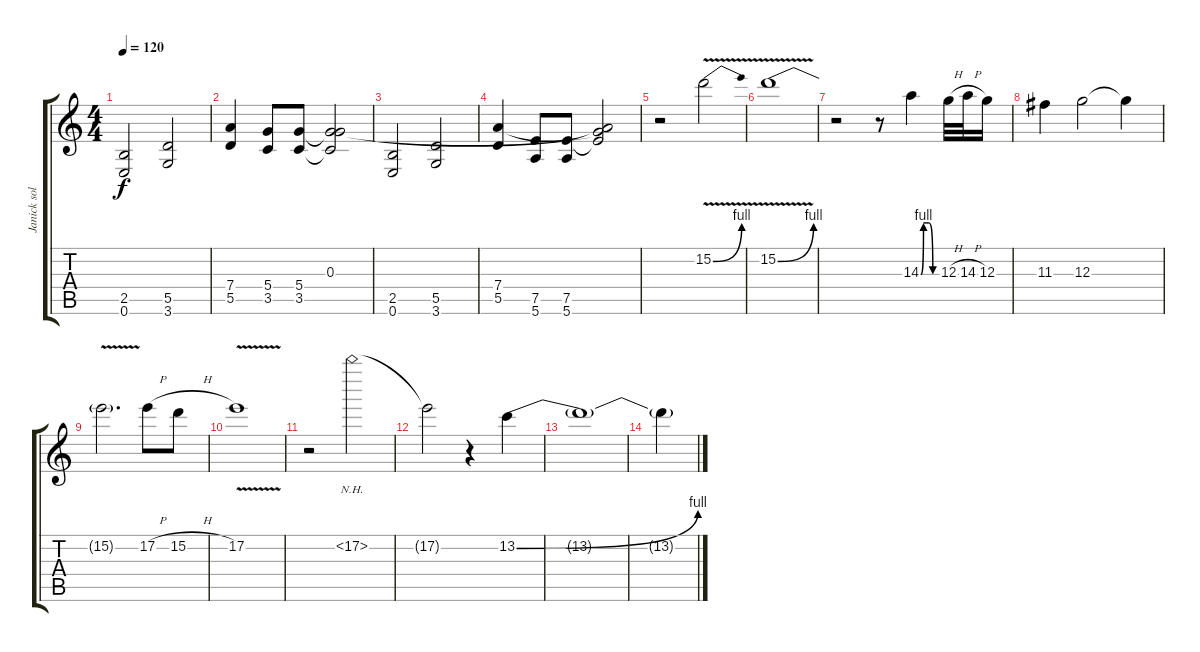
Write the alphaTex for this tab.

\track ("Janick solo" "Janick sol") {instrument distortionguitar}
\staff {score tabs}
\tuning (E4 B3 G3 D3 A2 E2) {hide}
\ts (4 4)
\tempo 120
\clef g2
\ks c
(2.5 0.6).2{dy f} (5.5 3.6).2 |
(7.4 5.5).4 (5.4 3.5).8 (5.4 3.5).8 (0.3 5.4{t} 3.5{t}).2 |
(2.5 0.6).2 (5.5 3.6).2 |
(7.4 5.5).4 (7.5 5.6).8 (7.5 5.6).8 (0.3{t} 7.4{t} 7.5{t}).2 |
r.2{volume 10 balance 4 instrument distortionguitar} 15.2{be (bend 0 0 60 4) v}.2{instrument distortionguitar} |
15.2{be (bend 0 0 60 4) v}.1 |
r.2 r.8 14.3{be (custom 0 0 10 4 20 4 30 4 45 0 60 0)}.4 12.3{h}.32 14.3{h}.32 12.3.16 |
11.3.4 12.3.2 12.3{t}.4 |
15.2{t}.2{d} 17.2{h}.8 15.2{h}.8 |
17.2{v}.1 |
r.2 17.2{nh}.2 |
17.2{t}.2 r.4 13.2{be (bend 0 0 60 4)}.4 |
13.2{t}.1 |
13.2{t}.4
